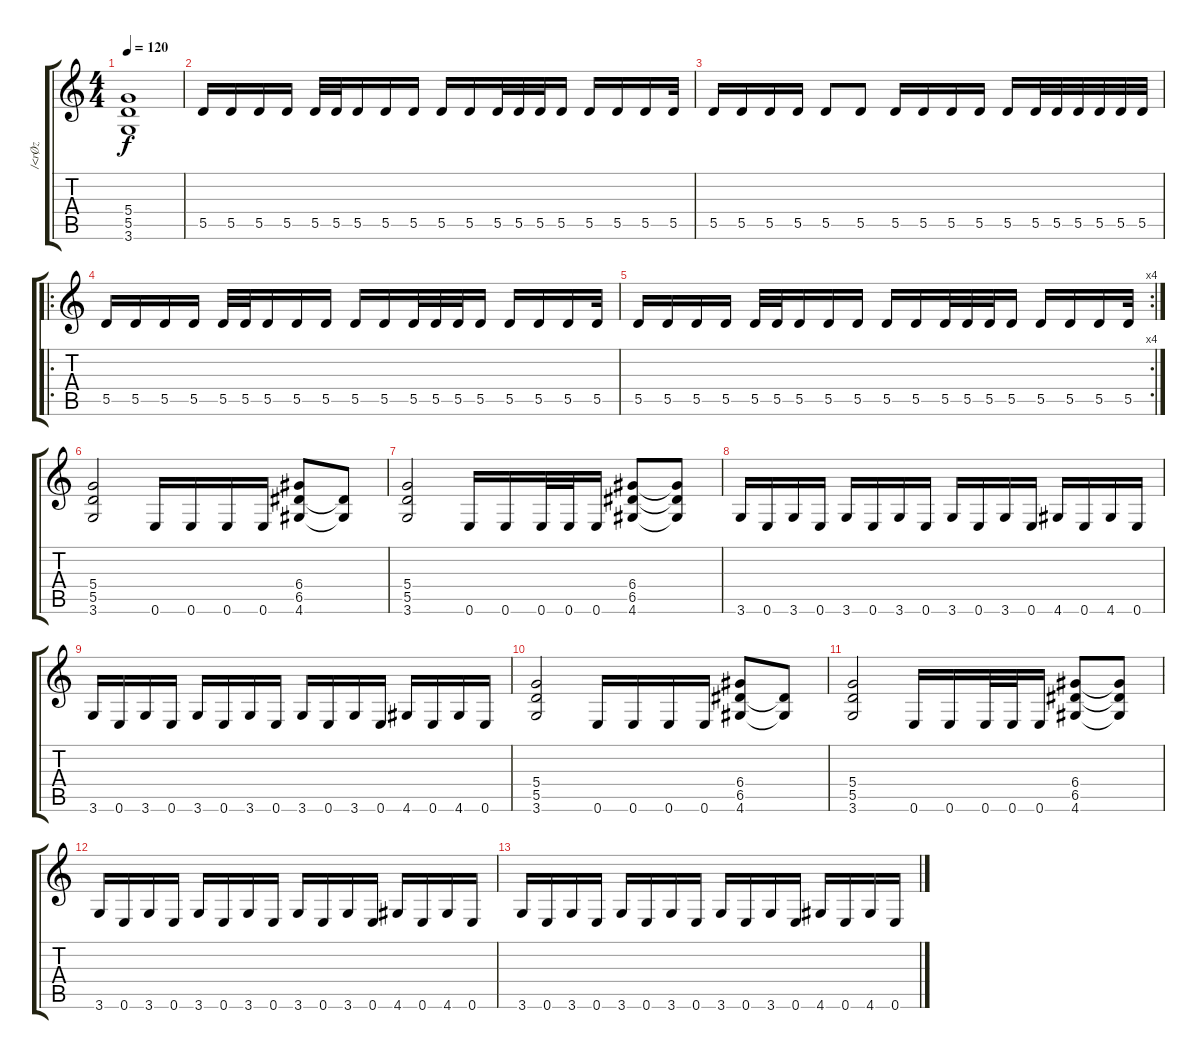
\track ("/<rØz" "/<rØz") {instrument distortionguitar}
\staff {score tabs}
\tuning (E4 B3 G3 D3 A2 E2) {hide}
\ts (4 4)
\tempo 120
\clef g2
\ks c
(5.4 5.5 3.6).1{dy f instrument distortionguitar} |
5.5.16 5.5.16 5.5.16 5.5.16 5.5.32 5.5.32 5.5.16 5.5.16 5.5.16 5.5.16 5.5.16 5.5.32 5.5.32 5.5.32 5.5.16 5.5.16 5.5.16 5.5.16 5.5.32 |
5.5.16 5.5.16 5.5.16 5.5.16 5.5.8 5.5.8 5.5.16 5.5.16 5.5.16 5.5.16 5.5.16 5.5.32 5.5.32 5.5.32 5.5.32 5.5.32 5.5.32 |
\ro
5.5.16 5.5.16 5.5.16 5.5.16 5.5.32 5.5.32 5.5.16 5.5.16 5.5.16 5.5.16 5.5.16 5.5.32 5.5.32 5.5.32 5.5.16 5.5.16 5.5.16 5.5.16 5.5.32 |
\rc 4
5.5.16 5.5.16 5.5.16 5.5.16 5.5.32 5.5.32 5.5.16 5.5.16 5.5.16 5.5.16 5.5.16 5.5.32 5.5.32 5.5.32 5.5.16 5.5.16 5.5.16 5.5.16 5.5.32 |
(5.4 5.5 3.6).2 0.6.16 0.6.16 0.6.16 0.6.16 (6.4 6.5 4.6).8 (6.5{t} 4.6{t}).8 |
(5.4 5.5 3.6).2 0.6.16 0.6.16 0.6.32 0.6.32 0.6.16 (6.4 6.5 4.6).8 (6.4{t} 6.5{t} 4.6{t}).8 |
3.6.16 0.6.16 3.6.16 0.6.16 3.6.16 0.6.16 3.6.16 0.6.16 3.6.16 0.6.16 3.6.16 0.6.16 4.6.16 0.6.16 4.6.16 0.6.16 |
3.6.16 0.6.16 3.6.16 0.6.16 3.6.16 0.6.16 3.6.16 0.6.16 3.6.16 0.6.16 3.6.16 0.6.16 4.6.16 0.6.16 4.6.16 0.6.16 |
(5.4 5.5 3.6).2 0.6.16 0.6.16 0.6.16 0.6.16 (6.4 6.5 4.6).8 (6.5{t} 4.6{t}).8 |
(5.4 5.5 3.6).2 0.6.16 0.6.16 0.6.32 0.6.32 0.6.16 (6.4 6.5 4.6).8 (6.4{t} 6.5{t} 4.6{t}).8 |
3.6.16 0.6.16 3.6.16 0.6.16 3.6.16 0.6.16 3.6.16 0.6.16 3.6.16 0.6.16 3.6.16 0.6.16 4.6.16 0.6.16 4.6.16 0.6.16 |
3.6.16 0.6.16 3.6.16 0.6.16 3.6.16 0.6.16 3.6.16 0.6.16 3.6.16 0.6.16 3.6.16 0.6.16 4.6.16 0.6.16 4.6.16 0.6.16
